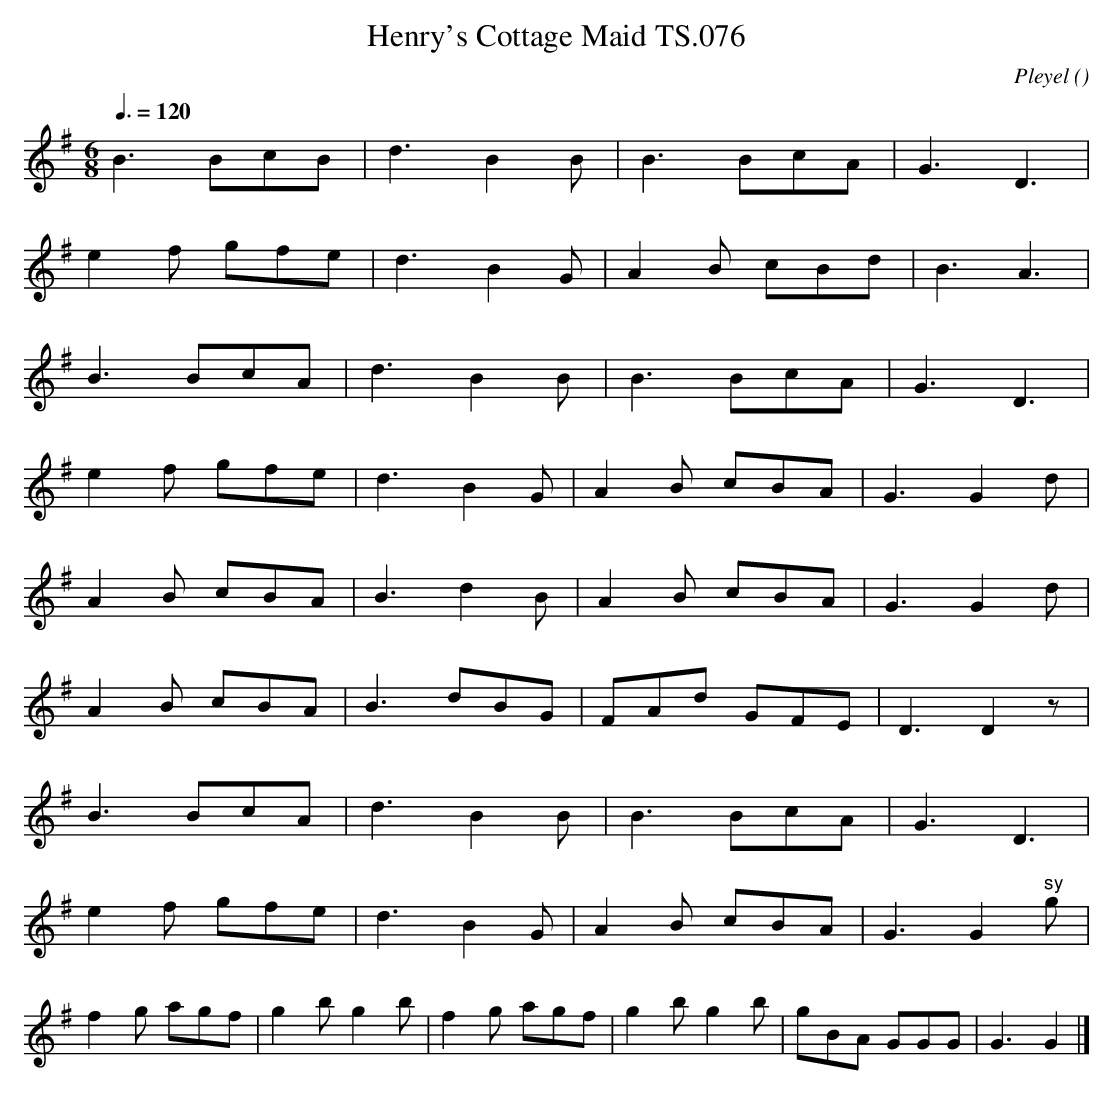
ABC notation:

X:1
T:Henry's Cottage Maid TS.076
M:6/8
L:1/8
Q:3/8=120
C:Pleyel
O:
K:G
B3BcB|d3B2B|B3BcA|G3D3|
e2f gfe|d3B2G|A2B cBd|B3A3|
B3BcA|d3B2B|B3BcA|G3D3|
e2f gfe|d3B2G|A2B cBA|G3G2d|
A2B cBA|B3d2B|A2B cBA|G3G2d|
A2B cBA|B3dBG|FAd GFE|D3D2z|
B3BcA|d3B2B|B3BcA|G3D3|
e2f gfe|d3B2G|A2B cBA|G3G2"sy"g|
f2g agf|g2bg2b|f2g agf|g2bg2b|gBA GGG|G3 G2|]
